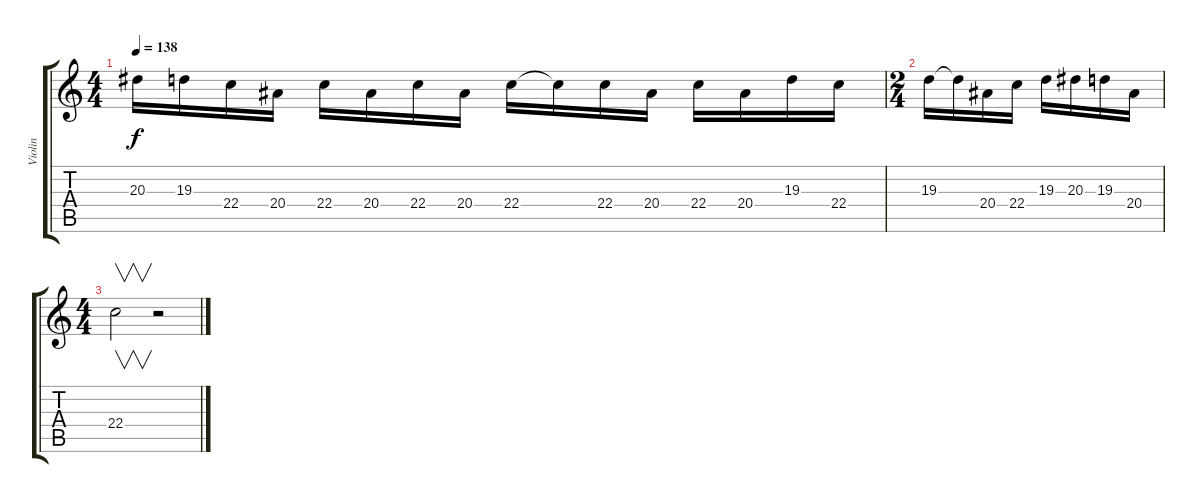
\track ("Violin" "Violin") {instrument violin}
\staff {score tabs}
\tuning (E4 B3 G3 D3 A2 E2) {hide}
\ts (4 4)
\tempo 138
\clef g2
\ks c
20.3.16{dy f} 19.3.16 22.4.16 20.4.16 22.4.16 20.4.16 22.4.16 20.4.16 22.4.16 22.4{t}.16 22.4.16 20.4.16 22.4.16 20.4.16 19.3.16 22.4.16 |
\ts (2 4)
19.3.16 19.3{t}.16 20.4.16 22.4.16 19.3.16 20.3.16 19.3.16 20.4.16 |
\ts (4 4)
22.4.2{v} r.2
